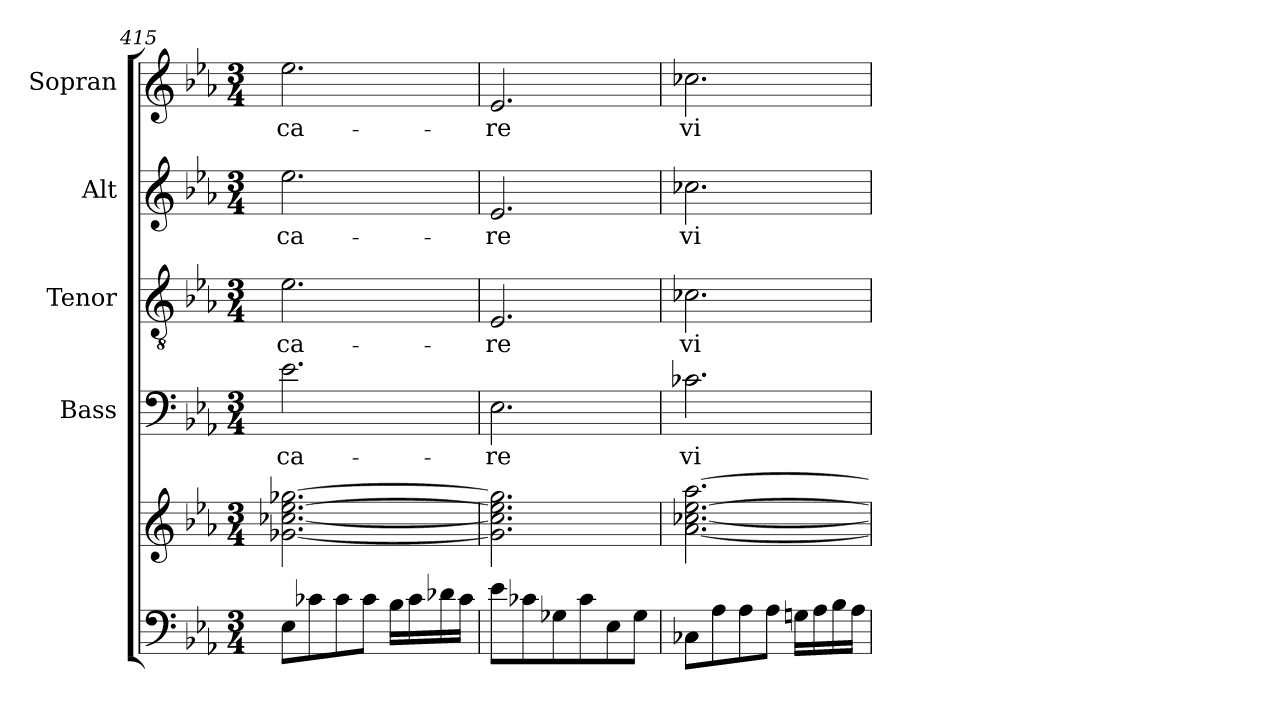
**kern	**kern	**kern	**text	**kern	**text	**kern	**text	**kern	**text
*part5	*part5	*part4	*part4	*part3	*part3	*part2	*part2	*part1	*part1
*staff6	*staff5	*staff4	*staff4	*staff3	*staff3	*staff2	*staff2	*staff1	*staff1
*	*	*I"Bass	*	*I"Tenor	*	*I"Alt	*	*I"Sopran	*
*	*	*I'B.	*	*I'T.	*	*I'A.	*	*I'S.	*
!!LO:PB:g=z
*clefF4	*clefG2	*clefF4	*	*clefGv2	*	*clefG2	*	*clefG2	*
*k[b-e-a-]	*k[b-e-a-]	*k[b-e-a-]	*	*k[b-e-a-]	*	*k[b-e-a-]	*	*k[b-e-a-]	*
*E-:	*E-:	*E-:	*	*E-:	*	*E-:	*	*E-:	*
*M3/4	*M3/4	*M3/4	*	*M3/4	*	*M3/4	*	*M3/4	*
=415	=415	=415	=415	=415	=415	=415	=415	=415	=415
!	!	!	!LO:LY:b	!	!LO:LY:b	!	!LO:LY:b	!	!LO:LY:b
8E-\L	[2.g-X\ [2.cc-X\ [2.ee-\ [2.gg-X\	2.e-\	-ca-	2.e-\	-ca-	2.ee-\	-ca-	2.ee-\	-ca-
8c-X\	.	.	.	.	.	.	.	.	.
8c-\	.	.	.	.	.	.	.	.	.
8c-\J	.	.	.	.	.	.	.	.	.
16B-\LL	.	.	.	.	.	.	.	.	.
16c-\	.	.	.	.	.	.	.	.	.
16d-X\	.	.	.	.	.	.	.	.	.
16c-\JJ	.	.	.	.	.	.	.	.	.
=416	=416	=416	=416	=416	=416	=416	=416	=416	=416
!	!	!	!LO:LY:b	!	!LO:LY:b	!	!LO:LY:b	!	!LO:LY:b
8e-\L	2.g-\] 2.cc-\] 2.ee-\] 2.gg-\]	2.E-\	-re	2.E-/	-re	2.e-/	-re	2.e-/	-re
8c-X\	.	.	.	.	.	.	.	.	.
8G-X\	.	.	.	.	.	.	.	.	.
8c-\	.	.	.	.	.	.	.	.	.
8E-\	.	.	.	.	.	.	.	.	.
8G-\J	.	.	.	.	.	.	.	.	.
=417	=417	=417	=417	=417	=417	=417	=417	=417	=417
!	!	!	!LO:LY:b	!	!LO:LY:b	!	!LO:LY:b	!	!LO:LY:b
8C-X\L	[2.a-\ [2.cc-X\ [2.ee-\ [2.aa-\	2.c-X\	vi-	2.c-X\	vi-	2.cc-X\	vi-	2.cc-X\	vi-
8A-\	.	.	.	.	.	.	.	.	.
8A-\	.	.	.	.	.	.	.	.	.
8A-\J	.	.	.	.	.	.	.	.	.
16Gn\LL	.	.	.	.	.	.	.	.	.
16A-\	.	.	.	.	.	.	.	.	.
16B-\	.	.	.	.	.	.	.	.	.
16A-\JJ	.	.	.	.	.	.	.	.	.
=	=	=	=	=	=	=	=	=	=
*-	*-	*-	*-	*-	*-	*-	*-	*-	*-
